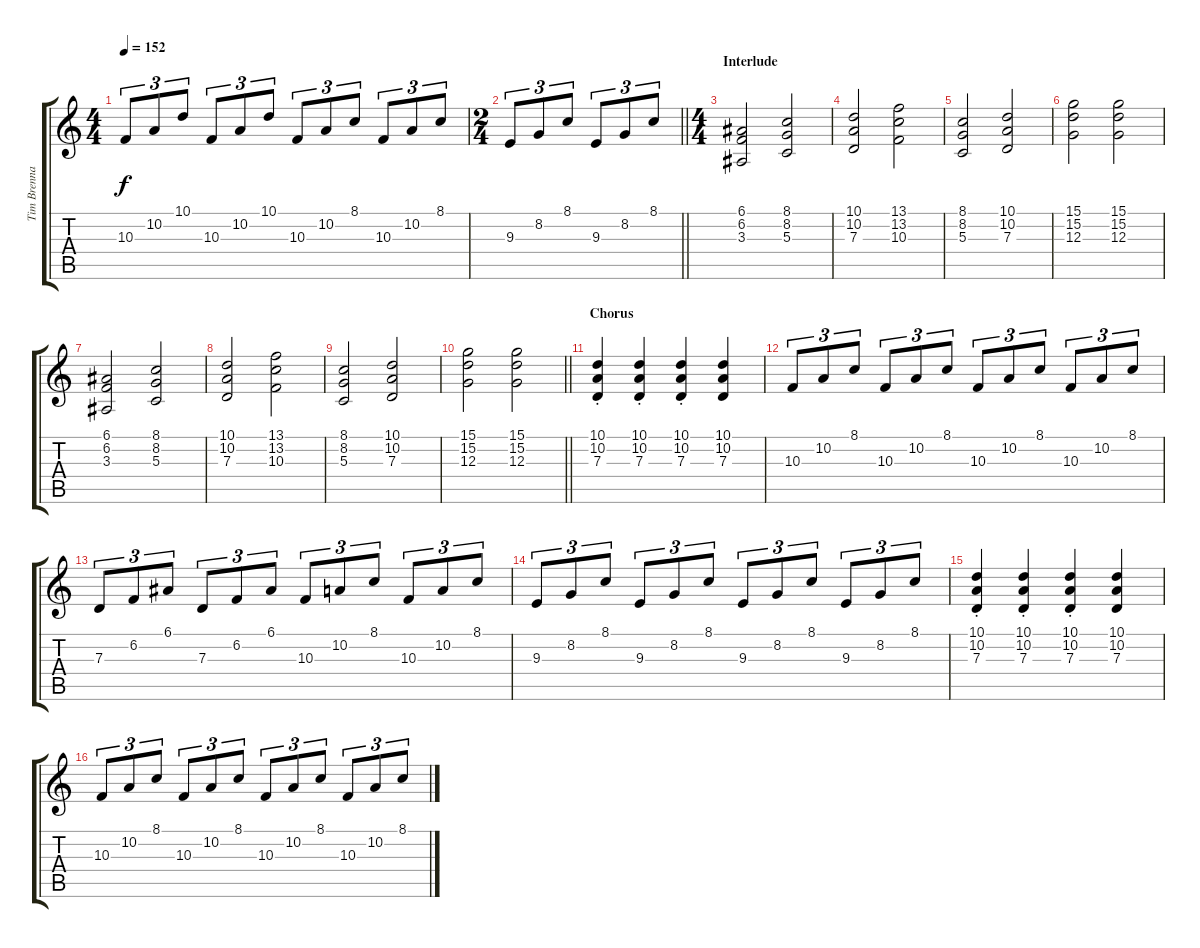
\track ("Tim Brennan (Accordion)" "Tim Brenna") {instrument accordion}
\staff {score tabs}
\tuning (E4 B3 G3 D3 A2 E2) {hide}
\ts (4 4)
\tempo 152
\clef g2
\ks c
10.3.8{tu (3 2) dy f} 10.2.8{tu (3 2)} 10.1.8{tu (3 2)} 10.3.8{tu (3 2)} 10.2.8{tu (3 2)} 10.1.8{tu (3 2)} 10.3.8{tu (3 2)} 10.2.8{tu (3 2)} 8.1.8{tu (3 2)} 10.3.8{tu (3 2)} 10.2.8{tu (3 2)} 8.1.8{tu (3 2)} |
\ts (2 4)
\barLineRight lightlight
9.3.8{tu (3 2)} 8.2.8{tu (3 2)} 8.1.8{tu (3 2)} 9.3.8{tu (3 2)} 8.2.8{tu (3 2)} 8.1.8{tu (3 2)} |
\ts (4 4)
\section ("" "Interlude")
(6.1 6.2 3.3).2 (8.1 8.2 5.3).2 |
(10.1 10.2 7.3).2 (13.1 13.2 10.3).2 |
(8.1 8.2 5.3).2 (10.1 10.2 7.3).2 |
(15.1 15.2 12.3).2 (15.1 15.2 12.3).2 |
(6.1 6.2 3.3).2 (8.1 8.2 5.3).2 |
(10.1 10.2 7.3).2 (13.1 13.2 10.3).2 |
(8.1 8.2 5.3).2 (10.1 10.2 7.3).2 |
\barLineRight lightlight
(15.1 15.2 12.3).2 (15.1 15.2 12.3).2 |
\section ("" "Chorus")
(10.1{st} 10.2{st} 7.3{st}).4 (10.1{st} 10.2{st} 7.3{st}).4 (10.1{st} 10.2{st} 7.3{st}).4 (10.1 10.2 7.3).4 |
10.3.8{tu (3 2)} 10.2.8{tu (3 2)} 8.1.8{tu (3 2)} 10.3.8{tu (3 2)} 10.2.8{tu (3 2)} 8.1.8{tu (3 2)} 10.3.8{tu (3 2)} 10.2.8{tu (3 2)} 8.1.8{tu (3 2)} 10.3.8{tu (3 2)} 10.2.8{tu (3 2)} 8.1.8{tu (3 2)} |
7.3.8{tu (3 2)} 6.2.8{tu (3 2)} 6.1.8{tu (3 2)} 7.3.8{tu (3 2)} 6.2.8{tu (3 2)} 6.1.8{tu (3 2)} 10.3.8{tu (3 2)} 10.2.8{tu (3 2)} 8.1.8{tu (3 2)} 10.3.8{tu (3 2)} 10.2.8{tu (3 2)} 8.1.8{tu (3 2)} |
9.3.8{tu (3 2)} 8.2.8{tu (3 2)} 8.1.8{tu (3 2)} 9.3.8{tu (3 2)} 8.2.8{tu (3 2)} 8.1.8{tu (3 2)} 9.3.8{tu (3 2)} 8.2.8{tu (3 2)} 8.1.8{tu (3 2)} 9.3.8{tu (3 2)} 8.2.8{tu (3 2)} 8.1.8{tu (3 2)} |
(10.1{st} 10.2{st} 7.3{st}).4 (10.1{st} 10.2{st} 7.3{st}).4 (10.1{st} 10.2{st} 7.3{st}).4 (10.1 10.2 7.3).4 |
10.3.8{tu (3 2)} 10.2.8{tu (3 2)} 8.1.8{tu (3 2)} 10.3.8{tu (3 2)} 10.2.8{tu (3 2)} 8.1.8{tu (3 2)} 10.3.8{tu (3 2)} 10.2.8{tu (3 2)} 8.1.8{tu (3 2)} 10.3.8{tu (3 2)} 10.2.8{tu (3 2)} 8.1.8{tu (3 2)}
